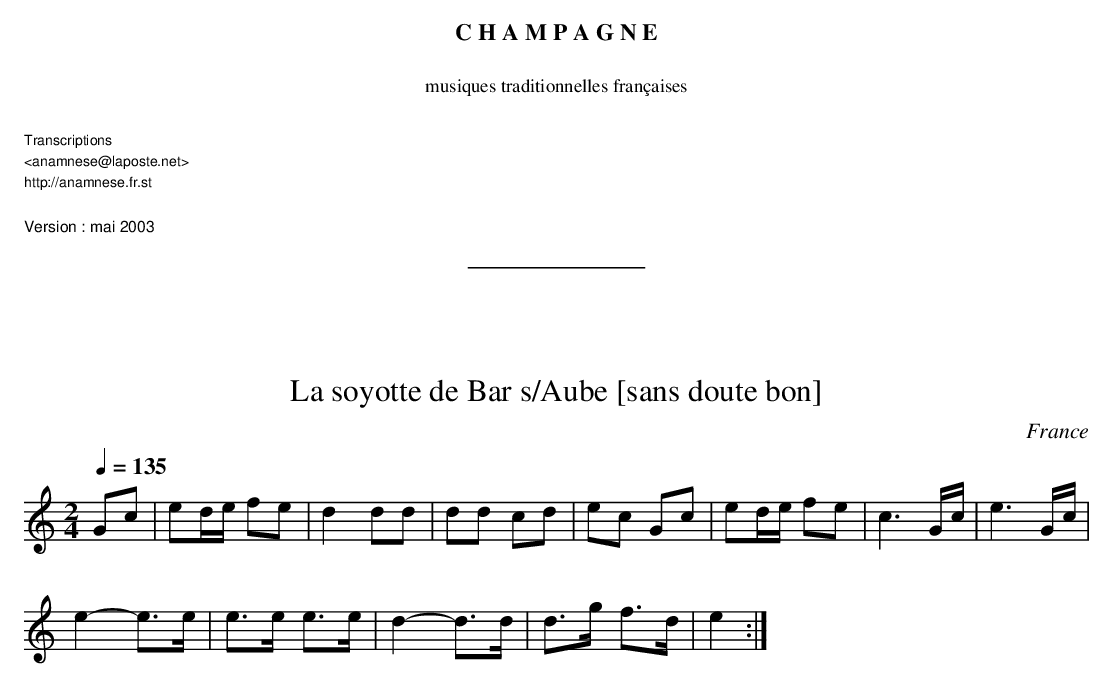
X:1
T:La soyotte de Bar s/Aube [sans doute bon]
O:France
M:2/4
L:1/8
Q:1/4=135
K:C
Gc | ed/e/ fe | d2 dd | dd cd | ec Gc | ed/e/ fe | c3 G/c/ | e3 G/c/ |
e2-e>e | e>e e>e | d2-d>d | d>g f>d | e2 :|
